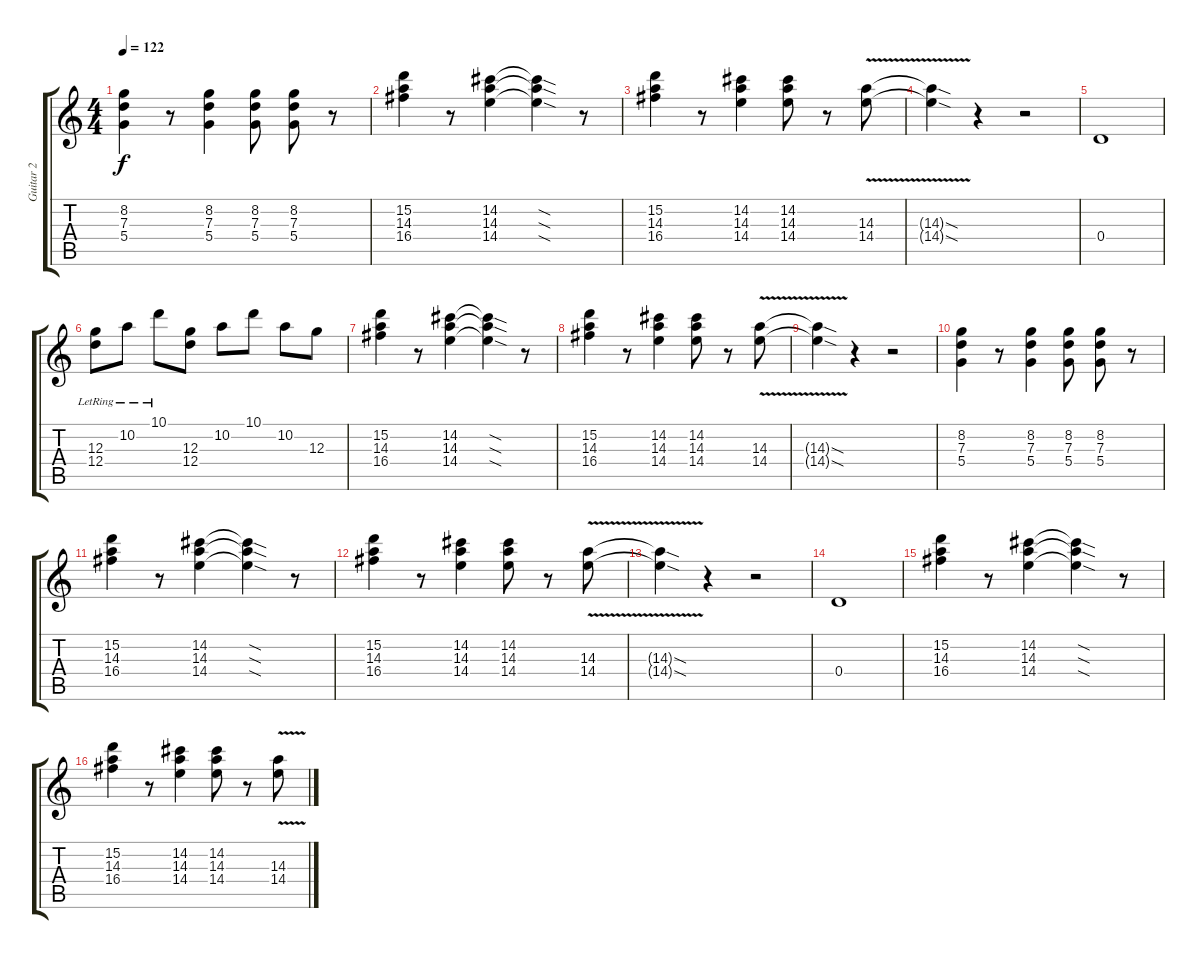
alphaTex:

\track ("Guitar 2" "Guitar 2") {instrument electricguitarclean}
\staff {score tabs}
\tuning (E4 B3 G3 D3 A2 E2) {hide}
\ts (4 4)
\tempo 122
\clef g2
\ks c
(8.2 7.3 5.4).4{dy f} r.8 (8.2 7.3 5.4).4 (8.2 7.3 5.4).8 (8.2 7.3 5.4).8 r.8 |
(15.2 14.3 16.4).4{instrument overdrivenguitar} r.8 (14.2 14.3 14.4).4 (14.2{sod t} 14.3{sod t} 14.4{sod t}).4 r.8 |
(15.2 14.3 16.4).4 r.8 (14.2 14.3 14.4).4 (14.2 14.3 14.4).8 r.8 (14.3{v} 14.4{v}).8 |
(14.3{sod t} 14.4{sod t}).4 r.4 r.2 |
0.4.1 |
(12.3{lr} 12.4{lr}).8 10.2{lr}.8 10.1{lr}.8 (12.3 12.4).8 10.2.8 10.1.8 10.2.8 12.3.8 |
(15.2 14.3 16.4).4{instrument overdrivenguitar} r.8 (14.2 14.3 14.4).4 (14.2{sod t} 14.3{sod t} 14.4{sod t}).4 r.8 |
(15.2 14.3 16.4).4 r.8 (14.2 14.3 14.4).4 (14.2 14.3 14.4).8 r.8 (14.3{v} 14.4{v}).8 |
(14.3{sod t} 14.4{sod t}).4 r.4 r.2 |
(8.2 7.3 5.4).4 r.8 (8.2 7.3 5.4).4 (8.2 7.3 5.4).8 (8.2 7.3 5.4).8 r.8 |
(15.2 14.3 16.4).4{instrument overdrivenguitar} r.8 (14.2 14.3 14.4).4 (14.2{sod t} 14.3{sod t} 14.4{sod t}).4 r.8 |
(15.2 14.3 16.4).4 r.8 (14.2 14.3 14.4).4 (14.2 14.3 14.4).8 r.8 (14.3{v} 14.4{v}).8 |
(14.3{sod t} 14.4{sod t}).4 r.4 r.2 |
0.4.1 |
(15.2 14.3 16.4).4{instrument overdrivenguitar} r.8 (14.2 14.3 14.4).4 (14.2{sod t} 14.3{sod t} 14.4{sod t}).4 r.8 |
(15.2 14.3 16.4).4 r.8 (14.2 14.3 14.4).4 (14.2 14.3 14.4).8 r.8 (14.3{v} 14.4{v}).8
